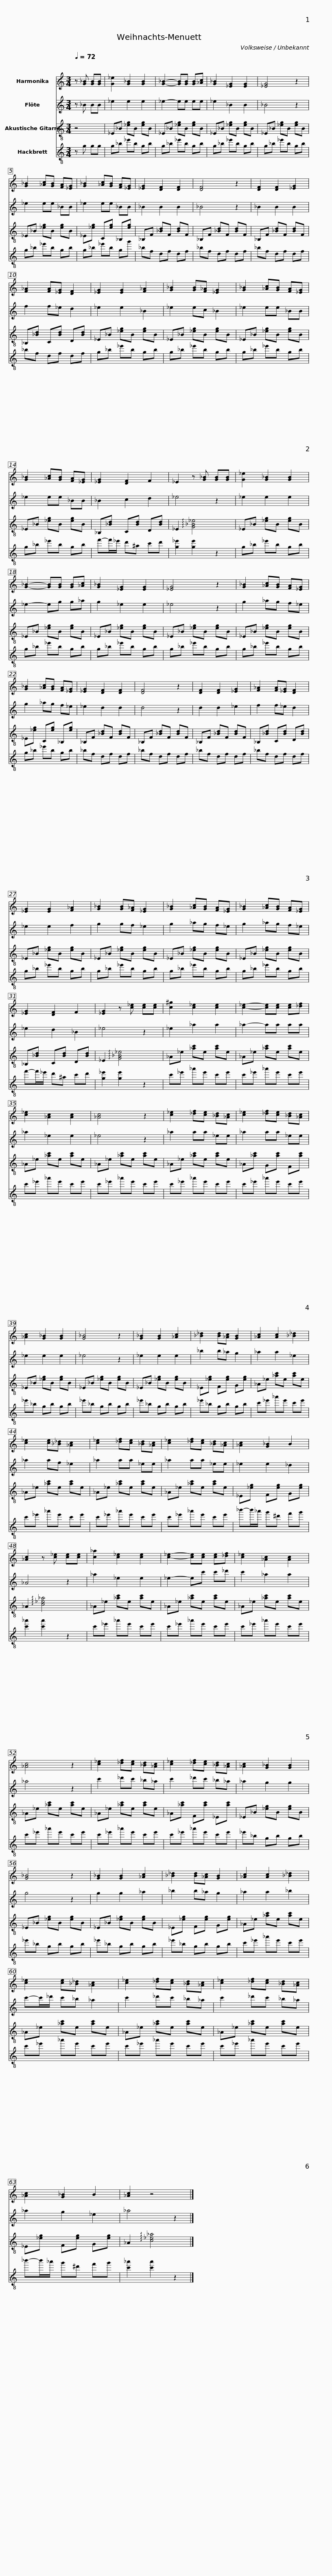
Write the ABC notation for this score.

X:1
%%score 1 2 3 4
L:1/8
Q:1/4=72
M:3/4
I:linebreak $
K:C
V:1 treble
V:2 treble
V:3 treble-8
V:4 treble-8
V:1
 z [G_B] [GB][GB] | [G_e]2 [G_B]2 [GB]2 | [G_B]2- [GB][GB] [GB][_Ac] | [G_B]2 [_EG]2 [EG]2 |$ [_EG]4 z2 | %5
 [G_B]2 [_Ac][GB] [FA][_EG] | [G_B]2 [_Ac][GB] [FA][_EG] | [_EG]2 [DF]2 [DF]2 | [DF]4 z2 |$ [DF]2 [DF]2 [_EG]2 | %10
 [F_A]2 [FA][_EG] [DF]2 | [_EG]2 [EG]2 [F_A]2 | [G_B]2 [GB][F_A] [_EG]2 | [G_B]2 [_Ac][GB] [FA][_EG] |$ [G_B]2 [_Ac][GB] [FA][_EG] | %15
 [_EG]2 [DF]2 F2 | _E2 z [G_B] [GB][GB] | [G_e]2 [G_B]2 [GB]2 |$ [G_B]2- [GB][GB] [GB][_Ac] | [G_B]2 [_EG]2 [EG]2 | %20
 [_EG]4 z2 | [G_B]2 [_Ac][GB] [FA][_EG] |$ [G_B]2 [_Ac][GB] [FA][_EG] | [_EG]2 [DF]2 [DF]2 | [DF]4 z2 | %25
 [DF]2 [DF]2 [_EG]2 | [F_A]2 [FA][_EG] [DF]2 |$ [_EG]2 [EG]2 [F_A]2 | [G_B]2 [GB][F_A] [_EG]2 | [G_B]2 [_Ac][GB] [FA][_EG] | %30
 [G_B]2 [_Ac][GB] [FA][_EG] |$ [_EG]2 [DF]2 F2 | [_EG]2 z [c_e] [ce][ce] | [c^g]2 [c_e]2 [ce]2 | [c_e]2- [ce][ce] [ce][_df] |$ %35
 [c_e]2 [_Ac]2 [Ac]2 | [_Ac]4 z2 | [c_e]2 [_df][ce] [_Bd][_Ac] | [c_e]2 [_df][ce] [_Bd][_Ac] |$ [_Ac]2 [G_B]2 [GB]2 | %40
 [G_B]4 z2 | [G_B]2 [GB]2 [_Ac]2 | [_B_d]2 [Bd][_Ac] [GB]2 |$ [_Ac]2 [Ac]2 [_B_d]2 | [c_e]2 [ce][_B_d] [_Ac]2 | %45
 [c_e]2 [_df][ce] [_Bd][_Ac] | [c_e]2 [_df][ce] [_Bd][_Ac] |$ [_Ac]2 [G_B]2 B2 | [_Ac]2 z [c_e] [ce][ce] | [c_a]2 [c_e]2 [ce]2 | %50
 [c_e]2- [ce][ce] [ce][_df] |$ [c_e]2 [_Ac]2 [Ac]2 | [_Ac]4 z2 | [c_e]2 [_df][ce] [_Bd][_Ac] | [c_e]2 [_df][ce] [_Bd][_Ac] |$ %55
 [_Ac]2 [G_B]2 [GB]2 | [G_B]4 z2 | [G_B]2 [GB]2 [_Ac]2 | [_B_d]2 [Bd][_Ac] [GB]2 |$ [_Ac]2 [Ac]2 [_B_d]2 | %60
 [c_e]2 [ce][_B_d] [_Ac]2 | [c_e]2 [_df][ce] [_Bd][_Ac] | [c_e]2 [_df][ce] [_Bd][_Ac] |$ [_Ac]2 [G_B]2 B2 | [_Ac]2 z4 |] %65
V:2
 z _B BB | _e2 e2 e2 | _e2- ee ee | _e2 _B2 B2 |$ _B4 z2 | %5
 _e2 ee _BB | _e2 ee _BB | _B2 B2 B2 | _B4 z2 |$ _B2 B2 B2 | %10
 f2 f_e d2 | _e2 e2 _B2 | _e2 ec _B2 | _e2 ee _BB |$ _e2 ee _BB | %15
 _B2 c2 d2 | _e4 z2 | _e2 e2 e2 |$ _e2- eg g_a | g2 _e2 e2 | %20
 _e4 z2 | g2 _ag f_e |$ g2 _ag f_e | _e2 d2 d2 | d4 z2 | %25
 d2 d2 _e2 | f2 f_e d2 |$ _e2 e2 f2 | g2 gf _e2 | g2 _ag f_e | %30
 g2 _ag f_e |$ _e2 d2 _B2 | _e4 z2 | _e2 _a2 a2 | _a2- aa aa |$ %35
 _a2 _e2 e2 | _e4 z2 | _a2 aa _ee | _a2 aa _ee |$ _e2 e2 e2 | %40
 _e4 z2 | _e2 e2 e2 | _b2 b_a g2 |$ _a2 a2 _e2 | _a2 af _e2 | %45
 _a2 aa _ee | _a2 aa _ee |$ _e2 e2 _d2 | _A4 z2 | _a2 _e2 e2 | %50
 _e2- ec' c'_d' |$ c'2 _a2 a2 | _a4 z2 | c'2 _d'c' _b_a | c'2 _d'c' _b_a |$ %55
 _a2 g2 g2 | g4 z2 | g2 g2 _a2 | _b2 b_a g2 |$ _a2 a2 _b2 | %60
 c'-c'/_d'/ c'_b _a2 | c'2 _d'c' _b_a | c'2 _d'c' _b_a |$ _a2 g2 _e2 | _a4 z2 |] %65
V:3
 z4 | _E_B [_eg]B [eg]B | _E_B [_eg]B [eg]B | _E_B [_eg]B [eg]B |$ _E_B [_eg]B [eg]B | %5
 _E_B [_eg]B [eg]B | _E[_eg] C[eg] _B,[eg] | _B,F [_Bd]F [Bd]F | _B,F [_Bd]F [Bd]F |$ _B,F [_Bd]F [Bd]F | %10
 _B,[_Bd] C[Bd] D[Bd] | _E_B [_eg]B [eg]B | _E_B [_eg]B [eg]B | _E_B [_eg]B [eg]B |$ _E_B [_eg]B [eg]B | %15
 _B,[_Bd] C[Bd] D[Bd] | _E2 !arpeggio![G_B_e]4 | _E_B [_eg]B [eg]B |$ _E_B [_eg]B [eg]B | _E_B [_eg]B [eg]B | %20
 _E_B [_eg]B [eg]B | _E_B [_eg]B [eg]B |$ _E[_eg] C[eg] _B,[eg] | _B,F [_Bd]F [Bd]F | _B,F [_Bd]F [Bd]F | %25
 _B,F [_Bd]F [Bd]F | _B,[_Bd] C[Bd] D[Bd] |$ _E_B [_eg]B [eg]B | _E_B [_eg]B [eg]B | _E_B [_eg]B [eg]B | %30
 _E_B [_eg]B [eg]B |$ _B,[_Bd] C[Bd] D[Bd] | _E2 !arpeggio![G_B_e]4 | _A_e [_ac']e [ac']e | _A_e [_ac']e [ac']e |$ %35
 _A_e [_ac']e [ac']e | _A_e [_ac']e [ac']e | _A_e [_ac']e [ac']e | _A[_ac'] G[ac'] F[ac'] |$ _E_B [_eg]B [eg]B | %40
 _E_B [_eg]B [eg]B | _E_B [_eg]B [eg]B | _E[_eg] F[eg] G[eg] |$ _A_e [_ac']e [ac']e | _A_e [_ac']e [ac']e | %45
 _A_e [_ac']e [ac']e | _A_e [_ac']e [ac']e |$ _E[_eg] F[eg] G[eg] | _A2 !arpeggio![c_e_a]4 | _A_e [_ac']e [ac']e | %50
 _A_e [_ac']e [ac']e |$ _A_e [_ac']e [ac']e | _A_e [_ac']e [ac']e | _A_e [_ac']e [ac']e | _A[_ac'] F[ac'] _E[ac'] |$ %55
 _E_B [_eg]B [eg]B | _E_B [_eg]B [eg]B | _E_B [_eg]B [eg]B | _E[_eg] F[eg] G[eg] |$ _A_e [_ac']e [ac']e | %60
 _A_e [_ac']e [ac']e | _A_e [_ac']e [ac']e | _A_e [_ac']e [ac']e |$ _E[_eg] F[eg] G[eg] | _A2 !arpeggio![c_e_a]4 |] %65
V:4
 z g gg | g_b _e'b gb | g_b _e'b gb | g_b _e'b gb |$ g_b _e'b gb | %5
 g_b _e'b gb | g_b _e'b gg' | _bf df df | _bf df df |$ _bf df df | %10
 _bf df df | g_b _e'b gb | g_b _e'b gb | g_b _e'b gb |$ g_b _e'b gb | %15
 f'-f'/_e'/ d'^a c'd' | [g_e']2 [ge']2 z2 | g_b _e'b gb |$ g_b _e'b gb | g_b _e'b gb | %20
 g_b _e'b gb | g_b _e'b gb |$ g_b _e'b gb | _bf df df | _bf df df | %25
 _bf df df | _bf df df |$ g_b _e'b gb | g_b _e'b gb | g_b _e'b gb | %30
 g_b _e'b gb |$ f'-f'/_e'/ d'^a c'd' | [g_e']2 [ge']2 z2 | c'_e' _a'e' c'e' | c'_e' _a'e' c'e' |$ %35
 c'_e' _a'e' c'e' | c'_e' _a'e' c'e' | c'_e' _a'e' c'e' | c'_e' _a'e' c'e' |$ _e'_b gb gb | %40
 _e'_b gb gb | _e'_b gb gb | _e'_b gb gb |$ c'_e' _a'e' c'e' | c'_e' _a'e' c'e' | %45
 c'_e' _a'e' c'e' | c'_e' _a'e' c'e' |$ _b'-b'/_a'/ g'^d' f'g' | [c'_a']2 [c'a']2 z2 | c'_e' _a'e' c'e' | %50
 c'_e' _a'e' c'e' |$ c'_e' _a'e' c'e' | c'_e' _a'e' c'e' | c'_e' _a'e' c'e' | c'_e' _a'e' c'e' |$ %55
 _e'_b gb gb | _e'_b gb gb | _e'_b gb gb | _e'_b gb gb |$ c'_e' _a'e' c'e' | %60
 c'_e' _a'e' c'e' | c'_e' _a'e' c'e' | c'_e' _a'e' c'e' |$ _b'-b'/_a'/ g'^d' f'g' | [c'_a']2 [c'a']2 z2 |] %65
